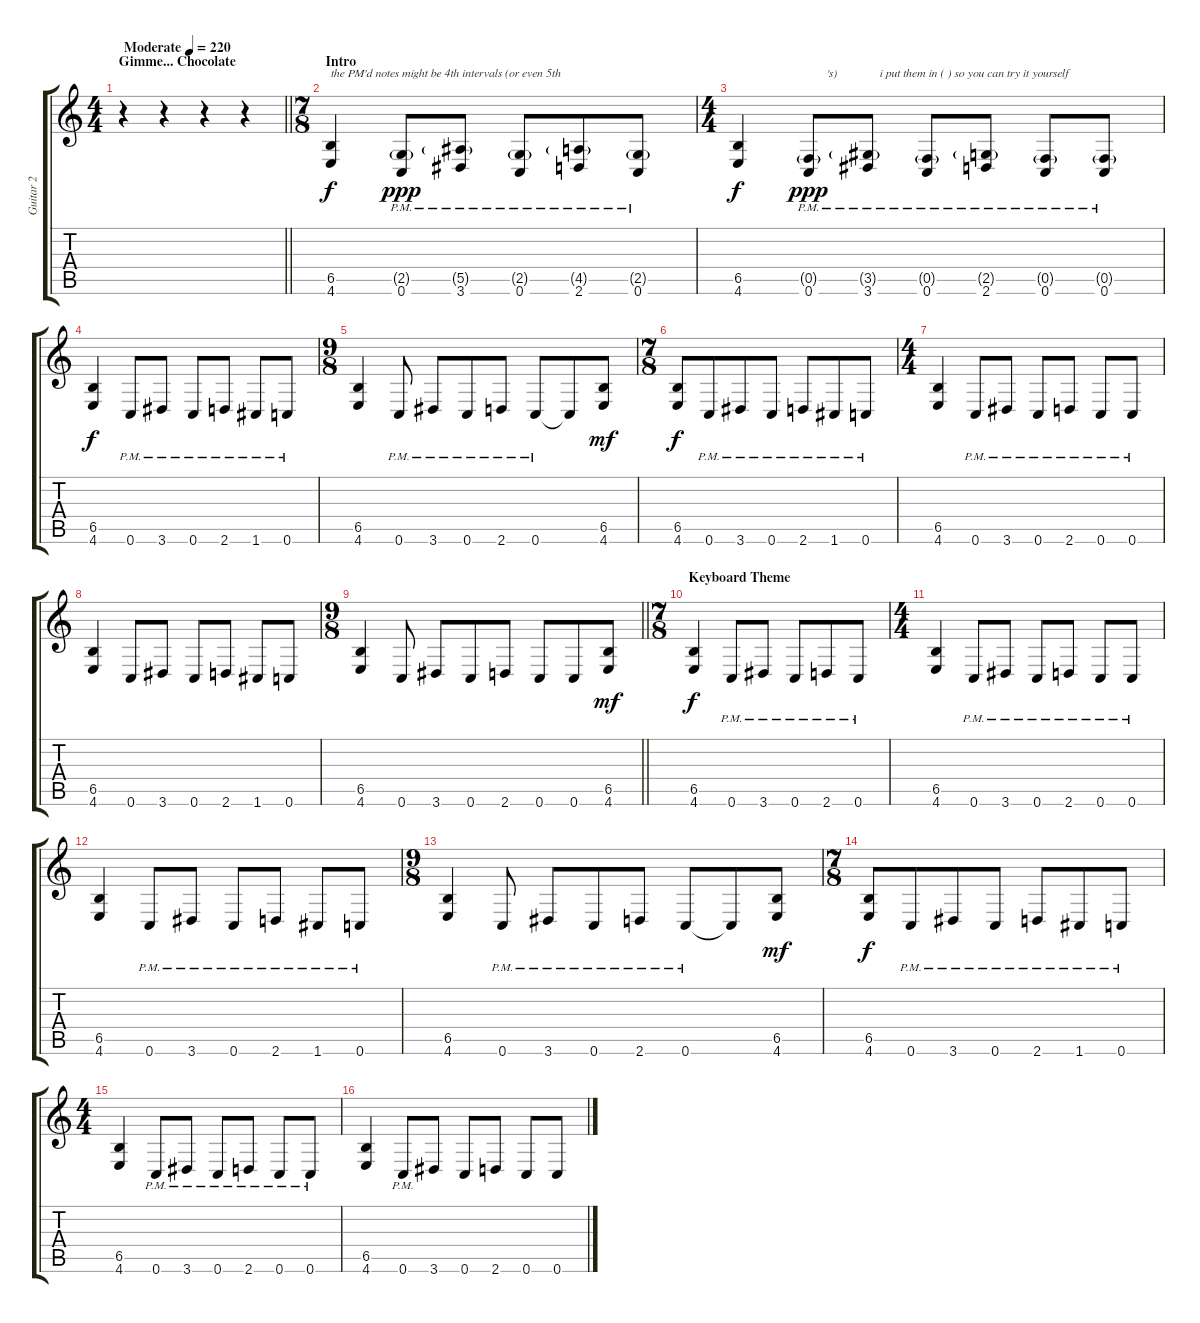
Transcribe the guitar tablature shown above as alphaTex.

\track ("Guitar 2" "Guitar 2") {instrument overdrivenguitar}
\staff {score tabs}
\tuning (C4 G3 Eb3 Bb2 F2 C2) {hide}
\ts (4 4)
\section ("" "Gimme... Chocolate")
\tempo (220 "Moderate")
\clef g2
\barLineRight lightlight
\ks c
r.4{dy f instrument overdrivenguitar} r.4 r.4 r.4 |
\ts (7 8)
\section ("" "Intro")
(6.5 4.6).4{txt "the PM'd notes might be 4th intervals (or even 5th"} (2.5{g} 0.6{pm}).8{dy ppp} (5.5{g} 3.6{pm}).8 (2.5{g} 0.6{pm}).8 (4.5{g} 2.6{pm}).8 (2.5{g} 0.6{pm}).8 |
\ts (4 4)
(6.5 4.6).4{dy f} (0.5{g} 0.6{pm}).8{txt "      's)" dy ppp} (3.5{g} 3.6{pm}).8{txt "    i put them in ( ) so you can try it yourself"} (0.5{g} 0.6{pm}).8 (2.5{g} 2.6{pm}).8 (0.5{g} 0.6{pm}).8 (0.5{g} 0.6{pm}).8 |
(6.5 4.6).4{dy f} 0.6{pm}.8 3.6{pm}.8 0.6{pm}.8 2.6{pm}.8 1.6{pm}.8 0.6{pm}.8 |
\ts (9 8)
(6.5 4.6).4 0.6{pm}.8 3.6{pm}.8 0.6{pm}.8 2.6{pm}.8 0.6{pm}.8 0.6{t}.8 (6.5 4.6).8{dy mf} |
\ts (7 8)
(6.5 4.6).8{dy f} 0.6{pm}.8 3.6{pm}.8 0.6{pm}.8 2.6{pm}.8 1.6{pm}.8 0.6{pm}.8 |
\ts (4 4)
(6.5 4.6).4 0.6{pm}.8 3.6{pm}.8 0.6{pm}.8 2.6{pm}.8 0.6{pm}.8 0.6{pm}.8 |
(6.5 4.6).4 0.6.8 3.6.8 0.6.8 2.6.8 1.6.8 0.6.8 |
\ts (9 8)
\barLineRight lightlight
(6.5 4.6).4 0.6.8 3.6.8 0.6.8 2.6.8 0.6.8 0.6.8 (6.5 4.6).8{dy mf} |
\ts (7 8)
\section ("" "Keyboard Theme")
(6.5 4.6).4{dy f volume 10} 0.6{pm}.8 3.6{pm}.8 0.6{pm}.8 2.6{pm}.8 0.6{pm}.8 |
\ts (4 4)
(6.5 4.6).4 0.6{pm}.8 3.6{pm}.8 0.6{pm}.8 2.6{pm}.8 0.6{pm}.8 0.6{pm}.8 |
(6.5 4.6).4 0.6{pm}.8 3.6{pm}.8 0.6{pm}.8 2.6{pm}.8 1.6{pm}.8 0.6{pm}.8 |
\ts (9 8)
(6.5 4.6).4 0.6{pm}.8 3.6{pm}.8 0.6{pm}.8 2.6{pm}.8 0.6{pm}.8 0.6{t}.8 (6.5 4.6).8{dy mf} |
\ts (7 8)
(6.5 4.6).8{dy f} 0.6{pm}.8 3.6{pm}.8 0.6{pm}.8 2.6{pm}.8 1.6{pm}.8 0.6{pm}.8 |
\ts (4 4)
(6.5 4.6).4 0.6{pm}.8 3.6{pm}.8 0.6{pm}.8 2.6{pm}.8 0.6{pm}.8 0.6{pm}.8 |
(6.5 4.6).4 0.6{pm}.8 3.6.8 0.6.8 2.6.8 0.6.8 0.6.8
